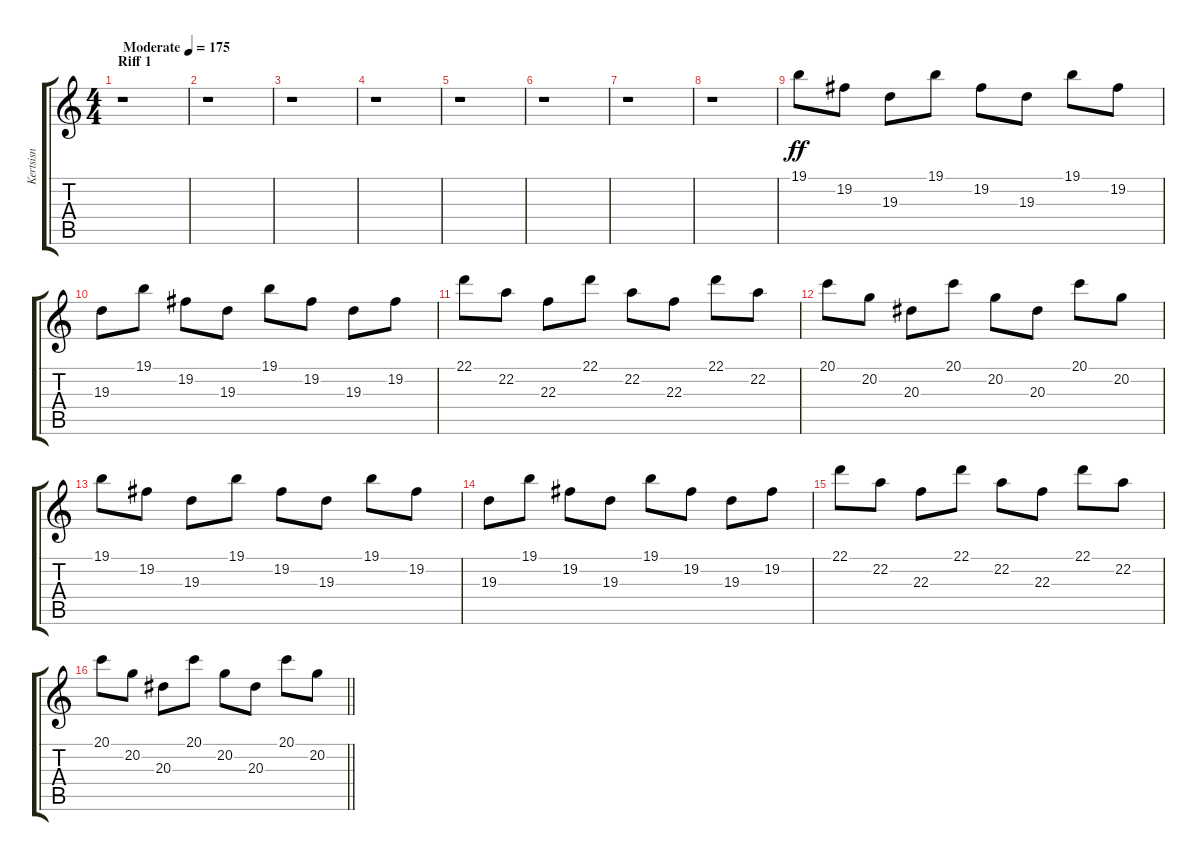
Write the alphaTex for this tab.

\track ("Kertsisn" "Kertsisn") {instrument fx5brightness}
\staff {score tabs}
\tuning (E4 B3 G3 D3 A2 E2) {hide}
\ts (4 4)
\section ("" "Riff 1")
\tempo (175 "Moderate")
\clef g2
\ks c
r.1{dy ff instrument fx5brightness} |
r.1 |
r.1 |
r.1 |
r.1 |
r.1 |
r.1 |
r.1 |
19.1.8 19.2.8 19.3.8 19.1.8 19.2.8 19.3.8 19.1.8 19.2.8 |
19.3.8 19.1.8 19.2.8 19.3.8 19.1.8 19.2.8 19.3.8 19.2.8 |
22.1.8 22.2.8 22.3.8 22.1.8 22.2.8 22.3.8 22.1.8 22.2.8 |
20.1.8 20.2.8 20.3.8 20.1.8 20.2.8 20.3.8 20.1.8 20.2.8 |
19.1.8 19.2.8 19.3.8 19.1.8 19.2.8 19.3.8 19.1.8 19.2.8 |
19.3.8 19.1.8 19.2.8 19.3.8 19.1.8 19.2.8 19.3.8 19.2.8 |
22.1.8 22.2.8 22.3.8 22.1.8 22.2.8 22.3.8 22.1.8 22.2.8 |
\barLineRight lightlight
20.1.8 20.2.8 20.3.8 20.1.8 20.2.8 20.3.8 20.1.8 20.2.8
